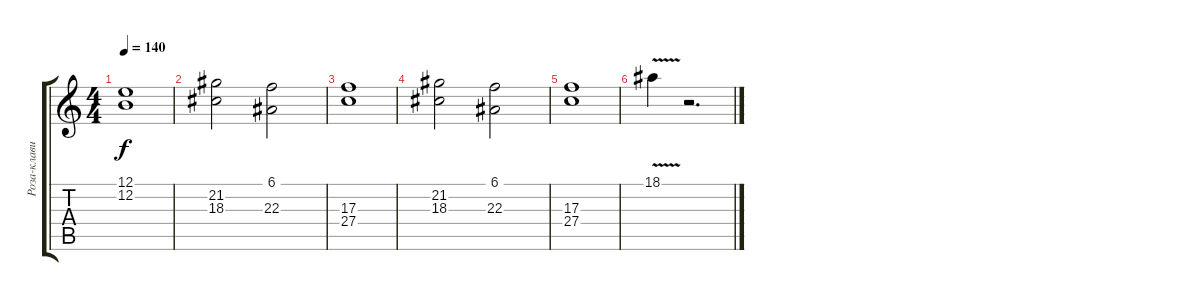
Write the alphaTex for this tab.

\track ("Роза-клавиши" "Роза-клави") {instrument tremolostrings}
\staff {score tabs}
\tuning (E4 B3 G3 D3 A2 E2) {hide}
\ts (4 4)
\tempo 140
\clef g2
\ks c
(12.1 12.2).1{dy f} |
(21.2 18.3).2 (6.1 22.3).2 |
(17.3 27.4).1 |
(21.2 18.3).2 (6.1 22.3).2 |
(17.3 27.4).1 |
18.1{v}.4 r.2{d}
